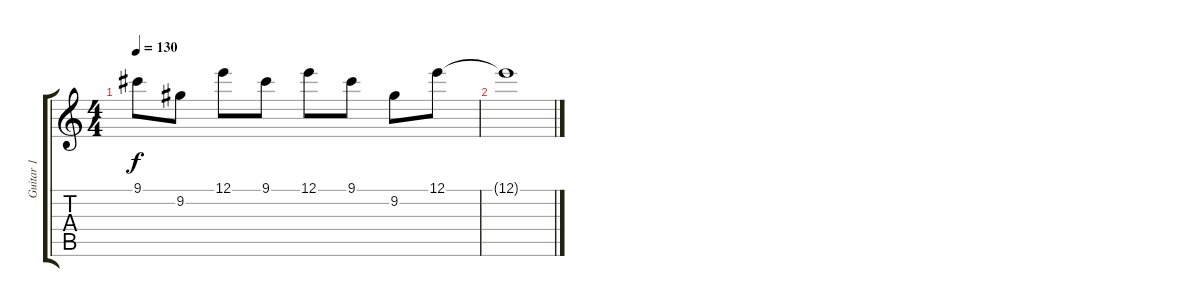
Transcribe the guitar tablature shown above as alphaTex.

\track ("Guitar 1" "Guitar 1") {instrument acousticguitarsteel}
\staff {score tabs}
\tuning (E4 B3 G3 D3 A2 E2) {hide}
\ts (4 4)
\tempo 130
\clef g2
\ks c
9.1.8{dy f} 9.2.8 12.1.8 9.1.8 12.1.8 9.1.8 9.2.8 12.1.8 |
12.1{t}.1
